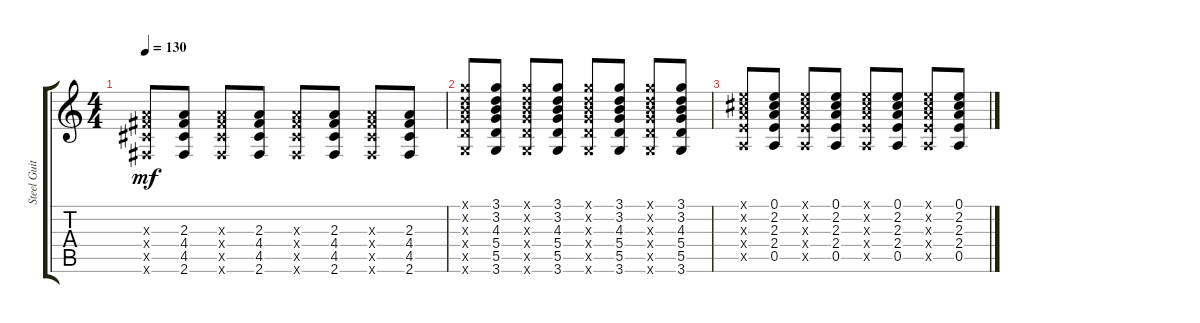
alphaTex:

\track ("Steel Guitar" "Steel Guit") {instrument acousticguitarsteel}
\staff {score tabs}
\tuning (E4 B3 G3 D3 A2 E2) {hide}
\ts (4 4)
\tempo 130
\clef g2
\ks c
(2.3{x} 4.4{x} 4.5{x} 2.6{x}).8{dy mf} (2.3 4.4 4.5 2.6).8 (2.3{x} 4.4{x} 4.5{x} 2.6{x}).8 (2.3 4.4 4.5 2.6).8 (2.3{x} 4.4{x} 4.5{x} 2.6{x}).8 (2.3 4.4 4.5 2.6).8 (2.3{x} 4.4{x} 4.5{x} 2.6{x}).8 (2.3 4.4 4.5 2.6).8 |
(3.1{x} 3.2{x} 4.3{x} 5.4{x} 5.5{x} 3.6{x}).8 (3.1 3.2 4.3 5.4 5.5 3.6).8 (3.1{x} 3.2{x} 4.3{x} 5.4{x} 5.5{x} 3.6{x}).8 (3.1 3.2 4.3 5.4 5.5 3.6).8 (3.1{x} 3.2{x} 4.3{x} 5.4{x} 5.5{x} 3.6{x}).8 (3.1 3.2 4.3 5.4 5.5 3.6).8 (3.1{x} 3.2{x} 4.3{x} 5.4{x} 5.5{x} 3.6{x}).8 (3.1 3.2 4.3 5.4 5.5 3.6).8 |
(0.1{x} 2.2{x} 2.3{x} 2.4{x} 0.5{x}).8 (0.1 2.2 2.3 2.4 0.5).8 (0.1{x} 2.2{x} 2.3{x} 2.4{x} 0.5{x}).8 (0.1 2.2 2.3 2.4 0.5).8 (0.1{x} 2.2{x} 2.3{x} 2.4{x} 0.5{x}).8 (0.1 2.2 2.3 2.4 0.5).8 (0.1{x} 2.2{x} 2.3{x} 2.4{x} 0.5{x}).8 (0.1 2.2 2.3 2.4 0.5).8
